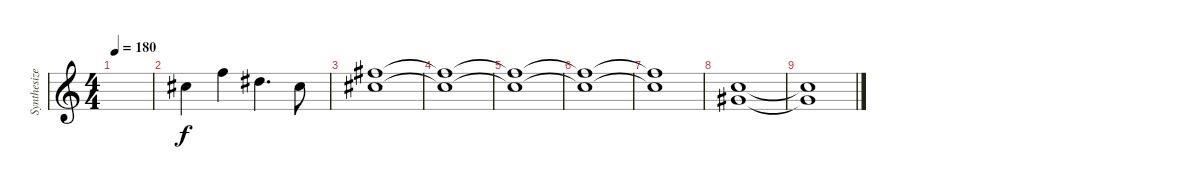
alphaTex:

\track ("Synthesizer (Staff 1)" "Synthesize") {instrument lead7fifths}
\staff {score}
\tuning (E4 B3 G3 D3 A2 E2 B1) {hide}
\ts (4 4)
\tempo 180
\clef g2
\ks c
|
9.1.4 13.1.4 11.1.4{d} 9.1.8 |
(9.1 19.2).1 |
(9.1{t} 19.2{t}).1 |
(9.1{t} 19.2{t}).1 |
(9.1{t} 19.2{t}).1 |
(9.1{t} 19.2{t}).1 |
(4.1 13.2).1 |
(4.1{t} 13.2{t}).1
